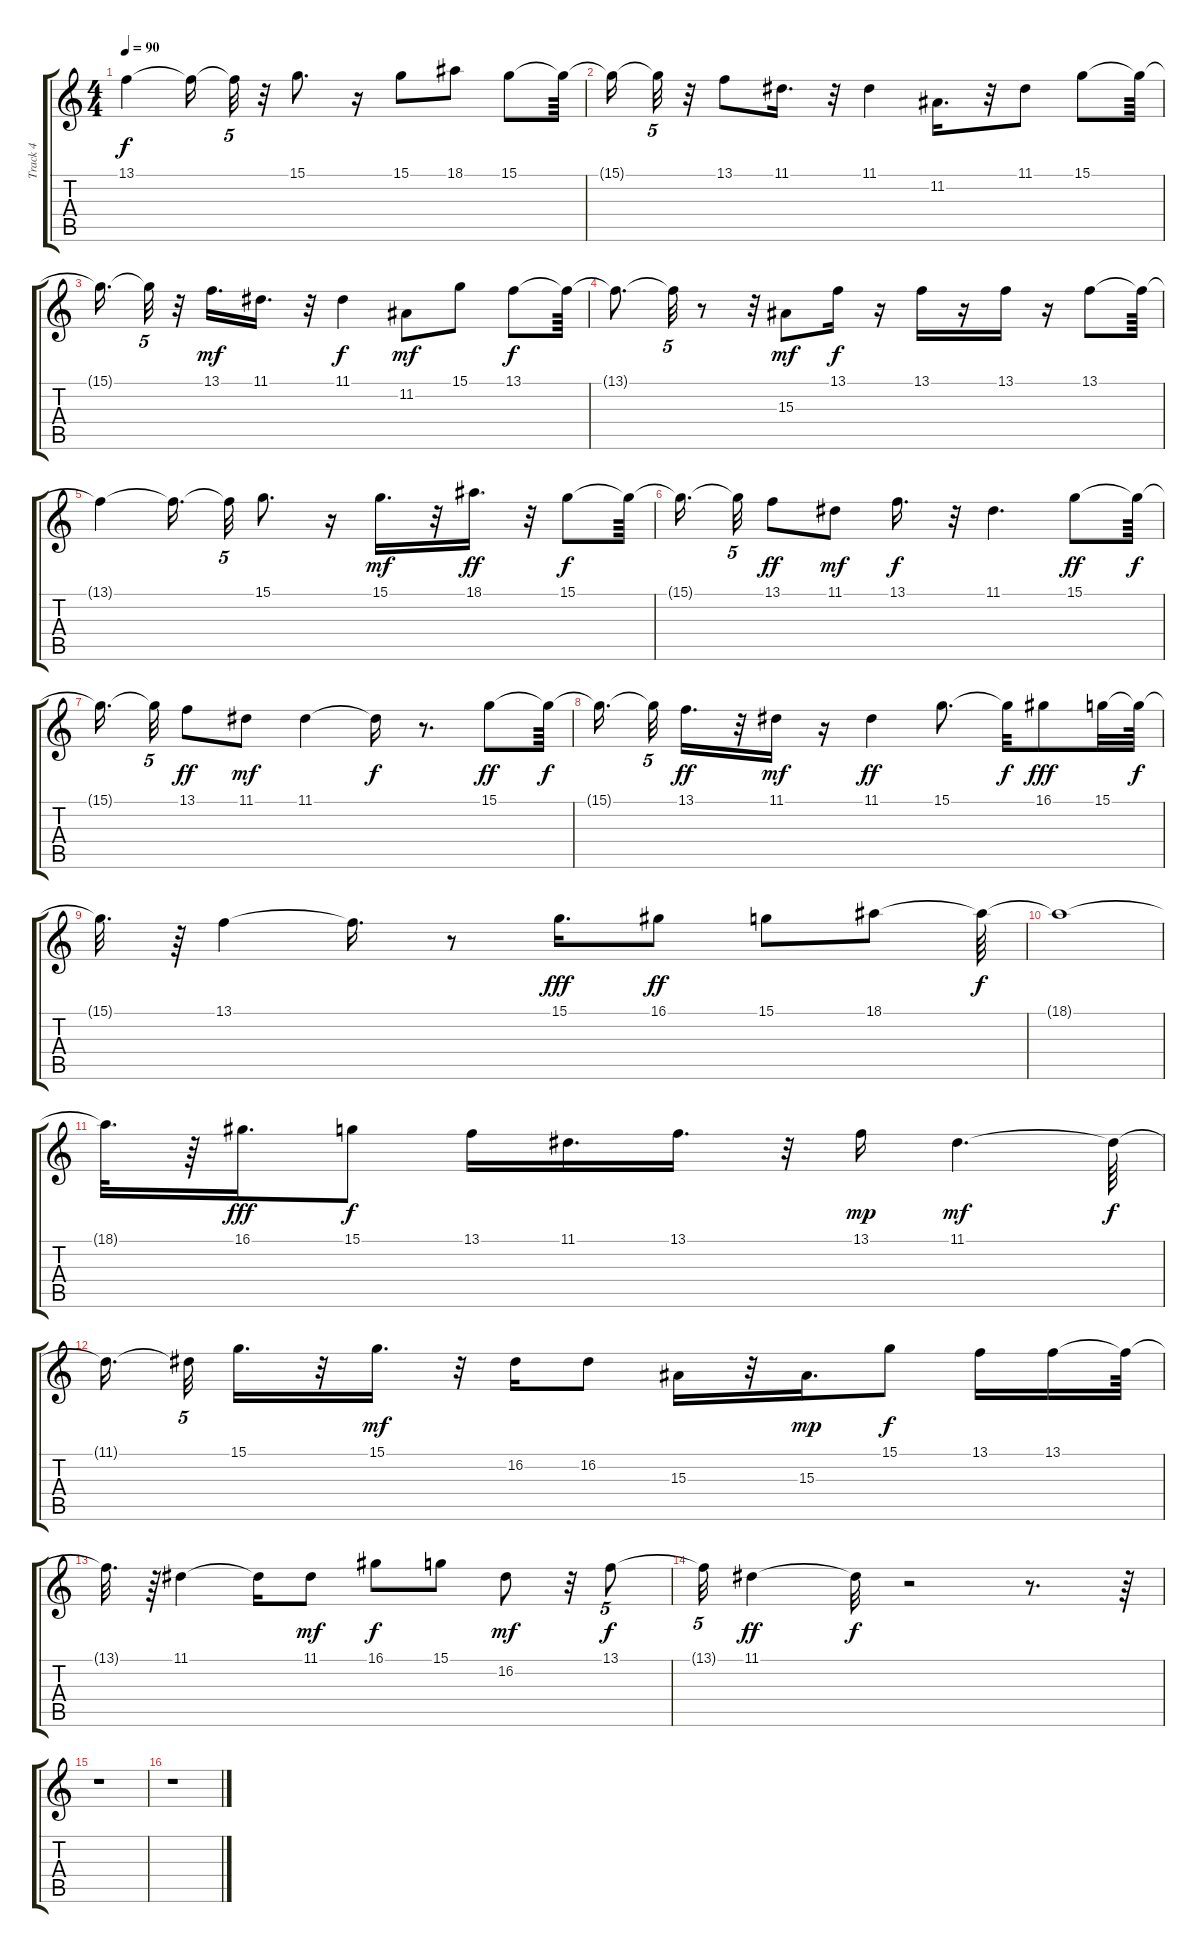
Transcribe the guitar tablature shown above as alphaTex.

\track ("Track 4" "Track 4") {instrument synthvoice}
\staff {score tabs}
\tuning (E4 B3 G3 D3 A2 E2) {hide}
\ts (4 4)
\tempo 90
\clef g2
\ks c
13.1{t}.4{dy f} 13.1{t}.16 13.1{t}.32{tu (5 4)} r.32 15.1.8{d} r.16 15.1.8 18.1.8 15.1.8 15.1{t}.64 |
15.1{t}.16 15.1{t}.32{tu (5 4)} r.32 13.1.8 11.1.16{d} r.32 11.1.4 11.2.16{d} r.32 11.1.8 15.1.8 15.1{t}.64 |
15.1{t}.16{d} 15.1{t}.32{tu (5 4)} r.32 13.1.16{d dy mf} 11.1.16{d} r.32 11.1.4{dy f} 11.2.8{dy mf} 15.1.8 13.1.8{dy f} 13.1{t}.64 |
13.1{t}.8{d} 13.1{t}.32{tu (5 4)} r.8 r.32 15.3.8{dy mf} 13.1.16{dy f} r.16 13.1.16 r.16 13.1.16 r.16 13.1.8 13.1{t}.64 |
13.1{t}.4 13.1{t}.16{d} 13.1{t}.32{tu (5 4)} 15.1.8{d} r.16 15.1.16{d dy mf} r.32 18.1.16{d dy ff} r.32 15.1.8{dy f} 15.1{t}.64 |
15.1{t}.16{d} 15.1{t}.32{tu (5 4)} 13.1.8{dy ff} 11.1.8{dy mf} 13.1.16{d dy f} r.32 11.1.4{d} 15.1.8{dy ff} 15.1{t}.64{dy f} |
15.1{t}.16{d} 15.1{t}.32{tu (5 4)} 13.1.8{dy ff} 11.1.8{dy mf} 11.1.4 11.1{t}.16{dy f} r.8{d} 15.1.8{dy ff} 15.1{t}.64{dy f} |
15.1{t}.16{d} 15.1{t}.32{tu (5 4)} 13.1.16{d dy ff} r.32 11.1.16{dy mf} r.16 11.1.4{dy ff} 15.1.8{d} 15.1{t}.32{dy f} 16.1.8{dy fff} 15.1.32 15.1{t}.64{dy f} |
15.1{t}.32{d} r.64 13.1.4 13.1{t}.16{d} r.8 15.1.16{d dy fff} 16.1.8{dy ff} 15.1.8 18.1.8 18.1{t}.64{dy f} |
18.1{t}.1 |
18.1{t}.32{d} r.64 16.1.16{d dy fff} 15.1.8{dy f} 13.1.16 11.1.16{d} 13.1.16{d} r.32 13.1.16{dy mp} 11.1.4{d dy mf} 11.1{t}.64{dy f} |
11.1{t}.16{d} 11.1{t}.32{tu (5 4)} 15.1.16{d} r.32 15.1.16{d dy mf} r.32 16.2.16 16.2.8 15.3.16 r.32 15.3.16{d dy mp} 15.1.8{dy f} 13.1.16 13.1.16 13.1{t}.64 |
13.1{t}.32{d} r.64 11.1.4 11.1{t}.16 11.1.8{dy mf} 16.1.8{dy f} 15.1.8 16.2.8{dy mf} r.32 13.1.8{tu (5 4) dy f} |
13.1{t}.32{tu (5 4)} 11.1.4{dy ff} 11.1{t}.32{dy f} r.2 r.8{d} r.64 |
r.1 |
r.1
